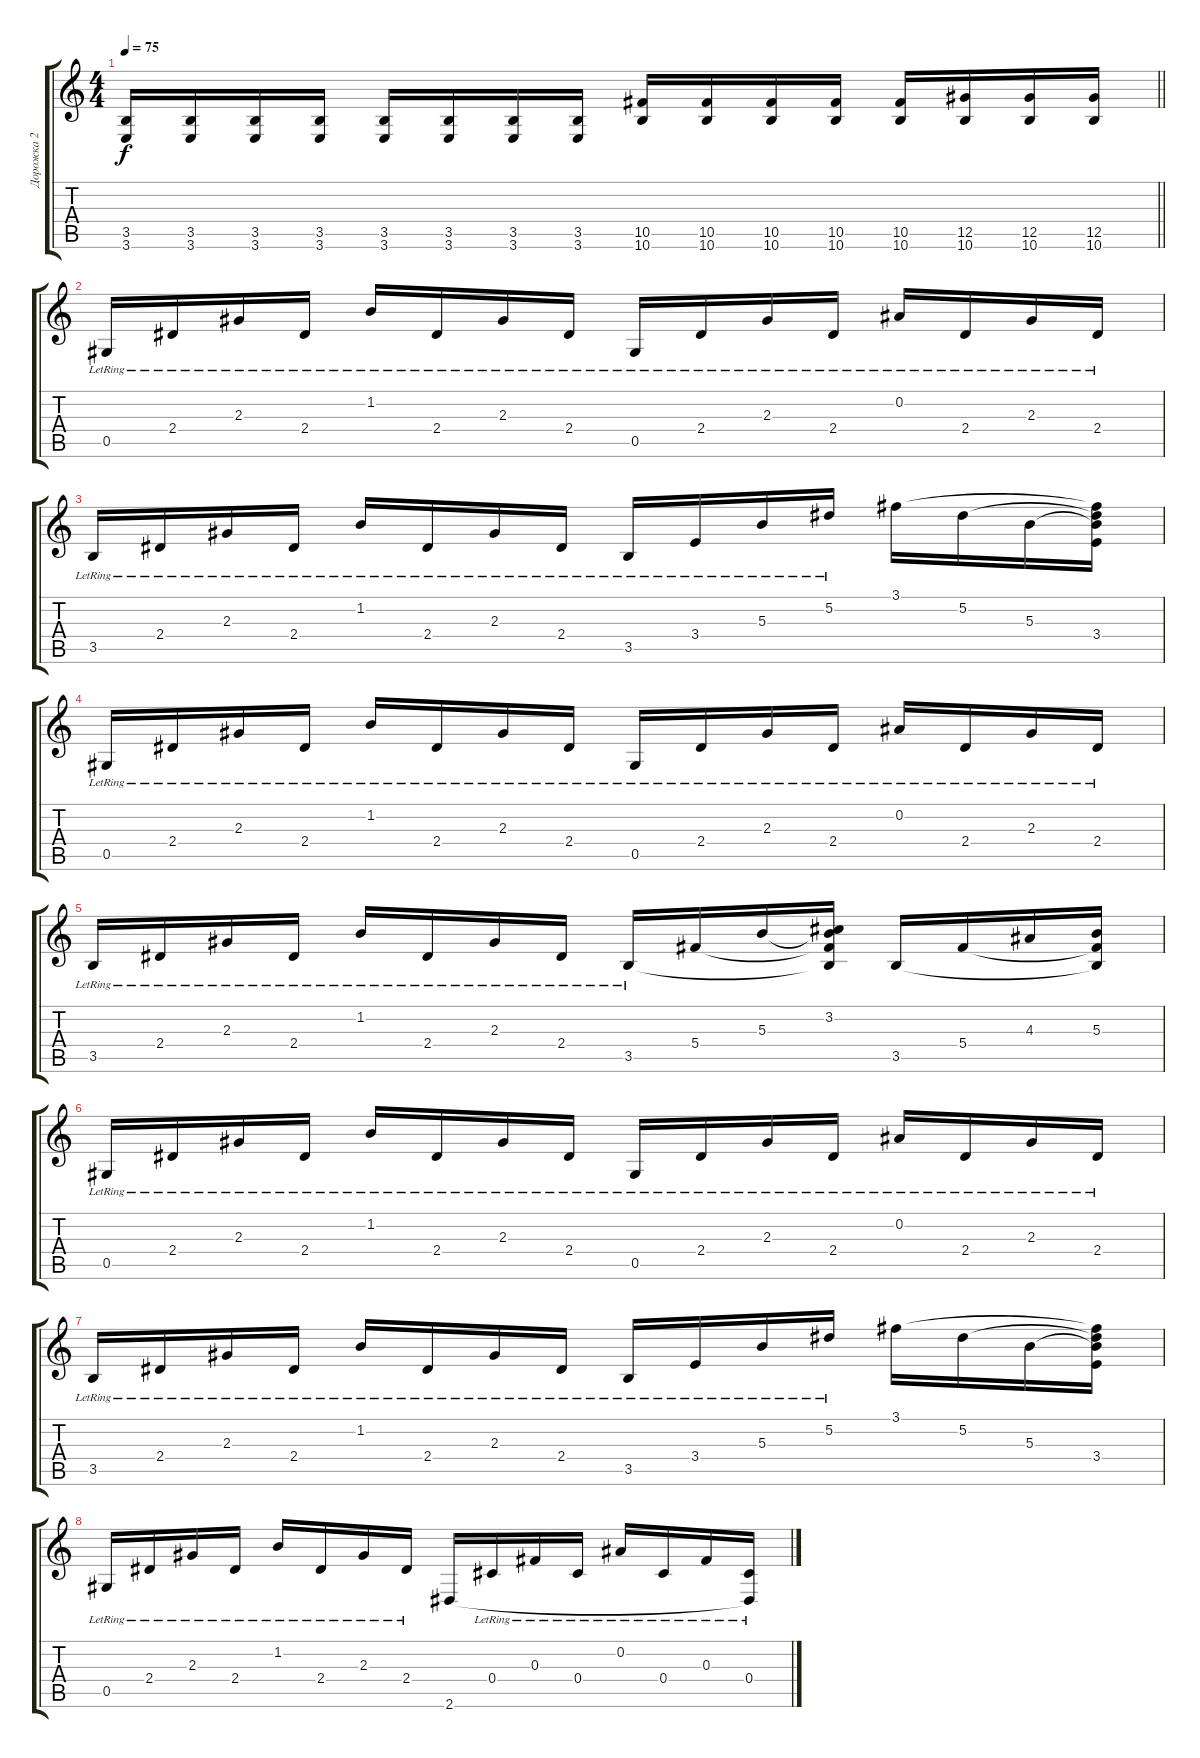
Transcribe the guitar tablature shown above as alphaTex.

\track ("Дорожка 2" "Дорожка 2") {instrument distortionguitar}
\staff {score tabs}
\tuning (Eb4 Bb3 Gb3 Db3 Ab2 Db2) {hide}
\ts (4 4)
\tempo 75
\clef g2
\barLineRight lightlight
\ks c
(3.5 3.6).16{dy f} (3.5 3.6).16 (3.5 3.6).16 (3.5 3.6).16 (3.5 3.6).16 (3.5 3.6).16 (3.5 3.6).16 (3.5 3.6).16 (10.5 10.6).16 (10.5 10.6).16 (10.5 10.6).16 (10.5 10.6).16 (10.5 10.6).16 (12.5 10.6).16 (12.5 10.6).16 (12.5 10.6).16 |
\section ("" "")
0.5{lr}.16{instrument electricguitarclean} 2.4{lr}.16 2.3{lr}.16 2.4{lr}.16 1.2{lr}.16 2.4{lr}.16 2.3{lr}.16 2.4{lr}.16 0.5{lr}.16 2.4{lr}.16 2.3{lr}.16 2.4{lr}.16 0.2{lr}.16 2.4{lr}.16 2.3{lr}.16 2.4{lr}.16 |
3.5{lr}.16 2.4{lr}.16 2.3{lr}.16 2.4{lr}.16 1.2{lr}.16 2.4{lr}.16 2.3{lr}.16 2.4{lr}.16 3.5{lr}.16 3.4{lr}.16 5.3{lr}.16 5.2{lr}.16 3.1.16 5.2.16 5.3.16 (3.1{t} 5.2{t} 5.3{t} 3.4).16 |
0.5{lr}.16 2.4{lr}.16 2.3{lr}.16 2.4{lr}.16 1.2{lr}.16 2.4{lr}.16 2.3{lr}.16 2.4{lr}.16 0.5{lr}.16 2.4{lr}.16 2.3{lr}.16 2.4{lr}.16 0.2{lr}.16 2.4{lr}.16 2.3{lr}.16 2.4{lr}.16 |
3.5{lr}.16 2.4{lr}.16 2.3{lr}.16 2.4{lr}.16 1.2{lr}.16 2.4{lr}.16 2.3{lr}.16 2.4{lr}.16 3.5{lr}.16 5.4.16 5.3.16 (3.2 5.3{t} 5.4{t} 3.5{t}).16 3.5.16 5.4.16 4.3.16 (5.3 5.4{t} 3.5{t}).16 |
0.5{lr}.16{instrument electricguitarclean} 2.4{lr}.16 2.3{lr}.16 2.4{lr}.16 1.2{lr}.16 2.4{lr}.16 2.3{lr}.16 2.4{lr}.16 0.5{lr}.16 2.4{lr}.16 2.3{lr}.16 2.4{lr}.16 0.2{lr}.16 2.4{lr}.16 2.3{lr}.16 2.4{lr}.16 |
3.5{lr}.16 2.4{lr}.16 2.3{lr}.16 2.4{lr}.16 1.2{lr}.16 2.4{lr}.16 2.3{lr}.16 2.4{lr}.16 3.5{lr}.16 3.4{lr}.16 5.3{lr}.16 5.2{lr}.16 3.1.16 5.2.16 5.3.16 (3.1{t} 5.2{t} 5.3{t} 3.4).16 |
0.5{lr}.16 2.4{lr}.16 2.3{lr}.16 2.4{lr}.16 1.2{lr}.16 2.4{lr}.16 2.3{lr}.16 2.4{lr}.16 2.6.16 0.4{lr}.16 0.3{lr}.16 0.4{lr}.16 0.2{lr}.16 0.4{lr}.16 0.3{lr}.16 (0.4{lr} 2.6{t}).16
